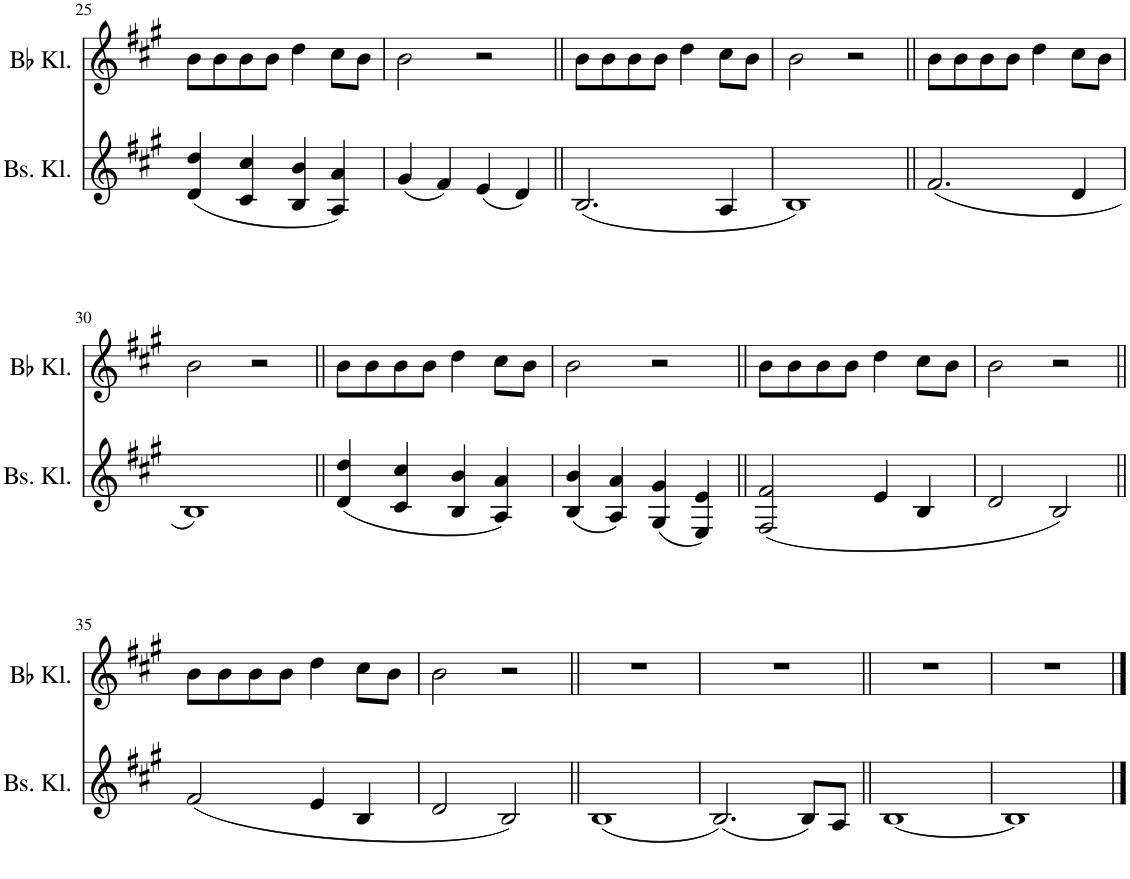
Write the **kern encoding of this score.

**kern	**kern
*part2	*part1
*staff2	*staff1
*I"Bas-klarinet (cello)	*I"Bb klarinet (melodie)
*I'Bs. Kl.	*I'Bb Kl.
!!LO:PB:g=z
*clefG2	*clefG2
*Trd1c2	*Trd1c2
*k[f#c#g#]	*k[f#c#g#]
*M4/4	*M4/4
=25	=25
(4d/ 4dd/	8b\L
.	8b\
4c#/ 4cc#/	8b\
.	8b\J
4B/ 4b/	4dd\
4A/ 4a/)	8cc#\L
.	8b\J
=26	=26
(4g#/	2b\
4f#/)	.
(4e/	2r
4d/)	.
=27||	=27||
(2.B/	8b\L
.	8b\
.	8b\
.	8b\J
.	4dd\
4A/	8cc#\L
.	8b\J
=28	=28
1B)	2b\
.	2r
=29||	=29||
(2.f#/	8b\L
.	8b\
.	8b\
.	8b\J
.	4dd\
4d/	8cc#\L
.	8b\J
!!LO:LB:g=z
=30	=30
1B)	2b\
.	2r
=31||	=31||
(4d/ 4dd/	8b\L
.	8b\
4c#/ 4cc#/	8b\
.	8b\J
4B/ 4b/	4dd\
4A/ 4a/)	8cc#\L
.	8b\J
=32	=32
(4B/ 4b/	2b\
4A/ 4a/)	.
(4G#/ 4g#/	2r
4E/ 4e/)	.
=33||	=33||
(2F#/ 2f#/	8b\L
.	8b\
.	8b\
.	8b\J
4e/	4dd\
4B/	8cc#\L
.	8b\J
=34	=34
2d/	2b\
2B/)	2r
!!LO:LB:g=z
=35||	=35||
(2f#/	8b\L
.	8b\
.	8b\
.	8b\J
4e/	4dd\
4B/	8cc#\L
.	8b\J
=36	=36
2d/	2b\
2B/)	2r
=37||	=37||
(1B	1r
=38	=38
(2.B/)	1r
8B/L)	.
8A/J	.
=39||	=39||
[1B	1r
=40	=40
1B]	1r
==	==
*-	*-
